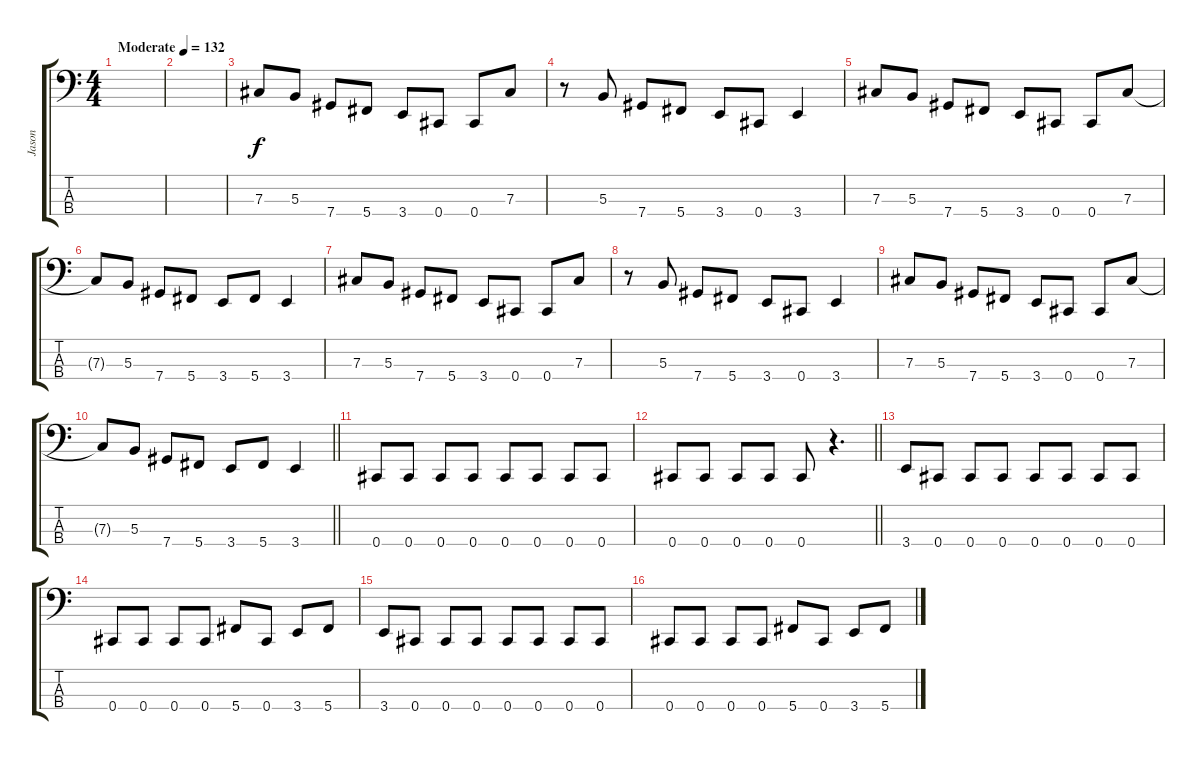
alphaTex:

\track ("Jason" "Jason") {instrument electricbassfinger}
\staff {score tabs}
\tuning (E2 B1 Gb1 Db1) {hide}
\ts (4 4)
\tempo (132 "Moderate")
\clef f4
\ks c
|
|
7.3.8 5.3.8 7.4.8 5.4.8 3.4.8 0.4.8 0.4.8 7.3.8 |
r.8 5.3.8 7.4.8 5.4.8 3.4.8 0.4.8 3.4.4 |
7.3.8 5.3.8 7.4.8 5.4.8 3.4.8 0.4.8 0.4.8 7.3.8 |
7.3{t}.8 5.3.8 7.4.8 5.4.8 3.4.8 5.4.8 3.4.4 |
7.3.8 5.3.8 7.4.8 5.4.8 3.4.8 0.4.8 0.4.8 7.3.8 |
r.8 5.3.8 7.4.8 5.4.8 3.4.8 0.4.8 3.4.4 |
7.3.8 5.3.8 7.4.8 5.4.8 3.4.8 0.4.8 0.4.8 7.3.8 |
\barLineRight lightlight
7.3{t}.8 5.3.8 7.4.8 5.4.8 3.4.8 5.4.8 3.4.4 |
0.4.8 0.4.8 0.4.8 0.4.8 0.4.8 0.4.8 0.4.8 0.4.8 |
\barLineRight lightlight
0.4.8 0.4.8 0.4.8 0.4.8 0.4.8 r.4{d} |
\section ("" "")
3.4.8 0.4.8 0.4.8 0.4.8 0.4.8 0.4.8 0.4.8 0.4.8 |
0.4.8 0.4.8 0.4.8 0.4.8 5.4.8 0.4.8 3.4.8 5.4.8 |
3.4.8 0.4.8 0.4.8 0.4.8 0.4.8 0.4.8 0.4.8 0.4.8 |
0.4.8 0.4.8 0.4.8 0.4.8 5.4.8 0.4.8 3.4.8 5.4.8
